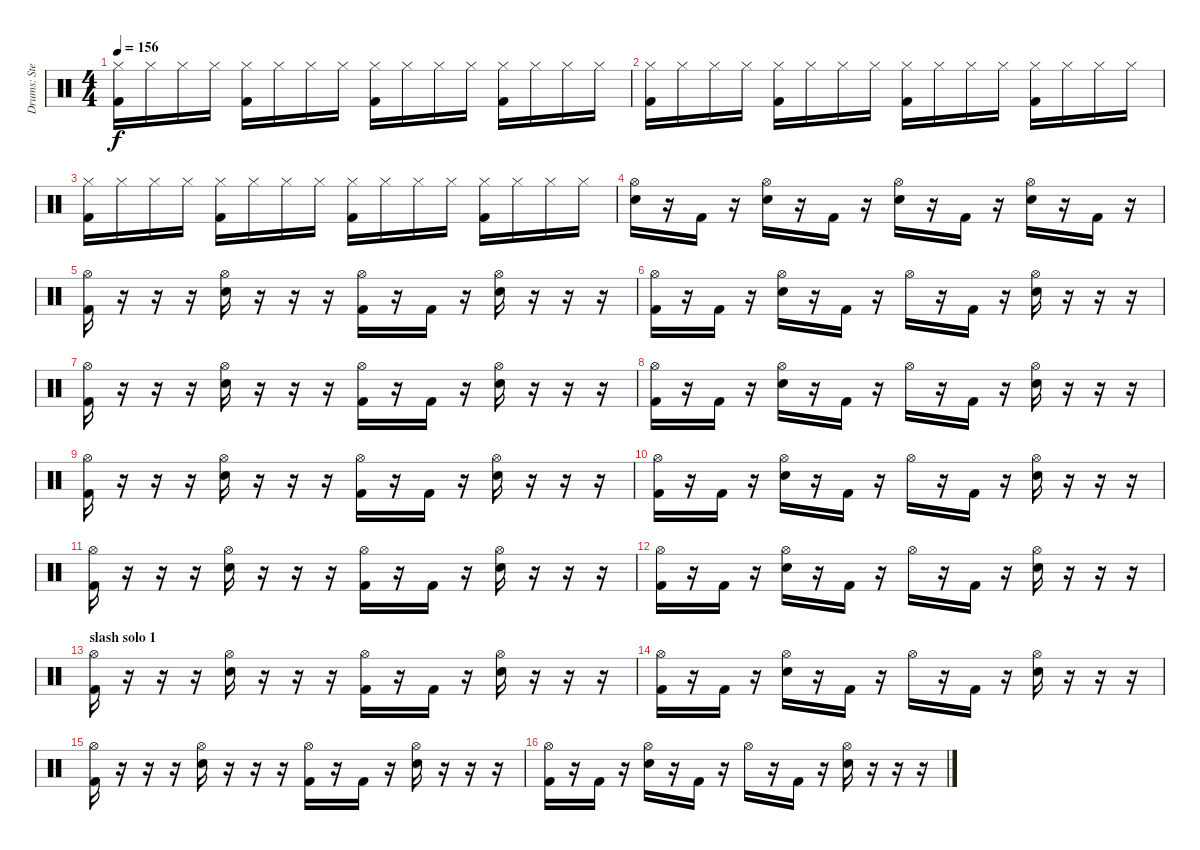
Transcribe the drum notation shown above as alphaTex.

\track ("Drums: Steven" "Drums: Ste") {instrument percussion}
\staff {score}
\articulation defaults
\ts (4 4)
\tempo 156
\clef neutral
\ks c
("Kick (hit) 2" "Hi-Hat (closed)").16{dy f} "Hi-Hat (closed)".16 "Hi-Hat (closed)".16 "Hi-Hat (closed)".16 ("Kick (hit) 2" "Hi-Hat (closed)").16 "Hi-Hat (closed)".16 "Hi-Hat (closed)".16 "Hi-Hat (closed)".16 ("Kick (hit) 2" "Hi-Hat (closed)").16 "Hi-Hat (closed)".16 "Hi-Hat (closed)".16 "Hi-Hat (closed)".16 ("Kick (hit) 2" "Hi-Hat (closed)").16 "Hi-Hat (closed)".16 "Hi-Hat (closed)".16 "Hi-Hat (closed)".16 |
("Kick (hit) 2" "Hi-Hat (closed)").16 "Hi-Hat (closed)".16 "Hi-Hat (closed)".16 "Hi-Hat (closed)".16 ("Kick (hit) 2" "Hi-Hat (closed)").16 "Hi-Hat (closed)".16 "Hi-Hat (closed)".16 "Hi-Hat (closed)".16 ("Kick (hit) 2" "Hi-Hat (closed)").16 "Hi-Hat (closed)".16 "Hi-Hat (closed)".16 "Hi-Hat (closed)".16 ("Kick (hit) 2" "Hi-Hat (closed)").16 "Hi-Hat (closed)".16 "Hi-Hat (closed)".16 "Hi-Hat (closed)".16 |
("Kick (hit) 2" "Hi-Hat (closed)").16 "Hi-Hat (closed)".16 "Hi-Hat (closed)".16 "Hi-Hat (closed)".16 ("Kick (hit) 2" "Hi-Hat (closed)").16 "Hi-Hat (closed)".16 "Hi-Hat (closed)".16 "Hi-Hat (closed)".16 ("Kick (hit) 2" "Hi-Hat (closed)").16 "Hi-Hat (closed)".16 "Hi-Hat (closed)".16 "Hi-Hat (closed)".16 ("Kick (hit) 2" "Hi-Hat (closed)").16 "Hi-Hat (closed)".16 "Hi-Hat (closed)".16 "Hi-Hat (closed)".16 |
("Hi-Hat (open)" "Electric Snare (hit)").16 r.16 "Kick (hit) 2".16 r.16 ("Hi-Hat (open)" "Electric Snare (hit)").16 r.16 "Kick (hit) 2".16 r.16 ("Hi-Hat (open)" "Electric Snare (hit)").16 r.16 "Kick (hit) 2".16 r.16 ("Hi-Hat (open)" "Electric Snare (hit)").16 r.16 "Kick (hit) 2".16 r.16 |
("Kick (hit) 2" "Hi-Hat (open)").16 r.16 r.16 r.16 ("Electric Snare (hit)" "Hi-Hat (open)").16 r.16 r.16 r.16 ("Kick (hit) 2" "Hi-Hat (open)").16 r.16 "Kick (hit) 2".16 r.16 ("Electric Snare (hit)" "Hi-Hat (open)").16 r.16 r.16 r.16 |
("Kick (hit) 2" "Hi-Hat (open)").16 r.16 "Kick (hit) 2".16 r.16 ("Electric Snare (hit)" "Hi-Hat (open)").16 r.16 "Kick (hit) 2".16 r.16 "Hi-Hat (open)".16 r.16 "Kick (hit) 2".16 r.16 ("Electric Snare (hit)" "Hi-Hat (open)").16 r.16 r.16 r.16 |
("Kick (hit) 2" "Hi-Hat (open)").16 r.16 r.16 r.16 ("Electric Snare (hit)" "Hi-Hat (open)").16 r.16 r.16 r.16 ("Kick (hit) 2" "Hi-Hat (open)").16 r.16 "Kick (hit) 2".16 r.16 ("Electric Snare (hit)" "Hi-Hat (open)").16 r.16 r.16 r.16 |
("Kick (hit) 2" "Hi-Hat (open)").16 r.16 "Kick (hit) 2".16 r.16 ("Electric Snare (hit)" "Hi-Hat (open)").16 r.16 "Kick (hit) 2".16 r.16 "Hi-Hat (open)".16 r.16 "Kick (hit) 2".16 r.16 ("Electric Snare (hit)" "Hi-Hat (open)").16 r.16 r.16 r.16 |
("Kick (hit) 2" "Hi-Hat (open)").16 r.16 r.16 r.16 ("Electric Snare (hit)" "Hi-Hat (open)").16 r.16 r.16 r.16 ("Kick (hit) 2" "Hi-Hat (open)").16 r.16 "Kick (hit) 2".16 r.16 ("Electric Snare (hit)" "Hi-Hat (open)").16 r.16 r.16 r.16 |
("Kick (hit) 2" "Hi-Hat (open)").16 r.16 "Kick (hit) 2".16 r.16 ("Electric Snare (hit)" "Hi-Hat (open)").16 r.16 "Kick (hit) 2".16 r.16 "Hi-Hat (open)".16 r.16 "Kick (hit) 2".16 r.16 ("Electric Snare (hit)" "Hi-Hat (open)").16 r.16 r.16 r.16 |
("Kick (hit) 2" "Hi-Hat (open)").16 r.16 r.16 r.16 ("Electric Snare (hit)" "Hi-Hat (open)").16 r.16 r.16 r.16 ("Kick (hit) 2" "Hi-Hat (open)").16 r.16 "Kick (hit) 2".16 r.16 ("Electric Snare (hit)" "Hi-Hat (open)").16 r.16 r.16 r.16 |
("Kick (hit) 2" "Hi-Hat (open)").16 r.16 "Kick (hit) 2".16 r.16 ("Electric Snare (hit)" "Hi-Hat (open)").16 r.16 "Kick (hit) 2".16 r.16 "Hi-Hat (open)".16 r.16 "Kick (hit) 2".16 r.16 ("Electric Snare (hit)" "Hi-Hat (open)").16 r.16 r.16 r.16 |
\section ("" "slash solo 1")
("Kick (hit) 2" "Hi-Hat (open)").16 r.16 r.16 r.16 ("Electric Snare (hit)" "Hi-Hat (open)").16 r.16 r.16 r.16 ("Kick (hit) 2" "Hi-Hat (open)").16 r.16 "Kick (hit) 2".16 r.16 ("Electric Snare (hit)" "Hi-Hat (open)").16 r.16 r.16 r.16 |
("Kick (hit) 2" "Hi-Hat (open)").16 r.16 "Kick (hit) 2".16 r.16 ("Electric Snare (hit)" "Hi-Hat (open)").16 r.16 "Kick (hit) 2".16 r.16 "Hi-Hat (open)".16 r.16 "Kick (hit) 2".16 r.16 ("Electric Snare (hit)" "Hi-Hat (open)").16 r.16 r.16 r.16 |
("Kick (hit) 2" "Hi-Hat (open)").16 r.16 r.16 r.16 ("Electric Snare (hit)" "Hi-Hat (open)").16 r.16 r.16 r.16 ("Kick (hit) 2" "Hi-Hat (open)").16 r.16 "Kick (hit) 2".16 r.16 ("Electric Snare (hit)" "Hi-Hat (open)").16 r.16 r.16 r.16 |
("Kick (hit) 2" "Hi-Hat (open)").16 r.16 "Kick (hit) 2".16 r.16 ("Electric Snare (hit)" "Hi-Hat (open)").16 r.16 "Kick (hit) 2".16 r.16 "Hi-Hat (open)".16 r.16 "Kick (hit) 2".16 r.16 ("Electric Snare (hit)" "Hi-Hat (open)").16 r.16 r.16 r.16
